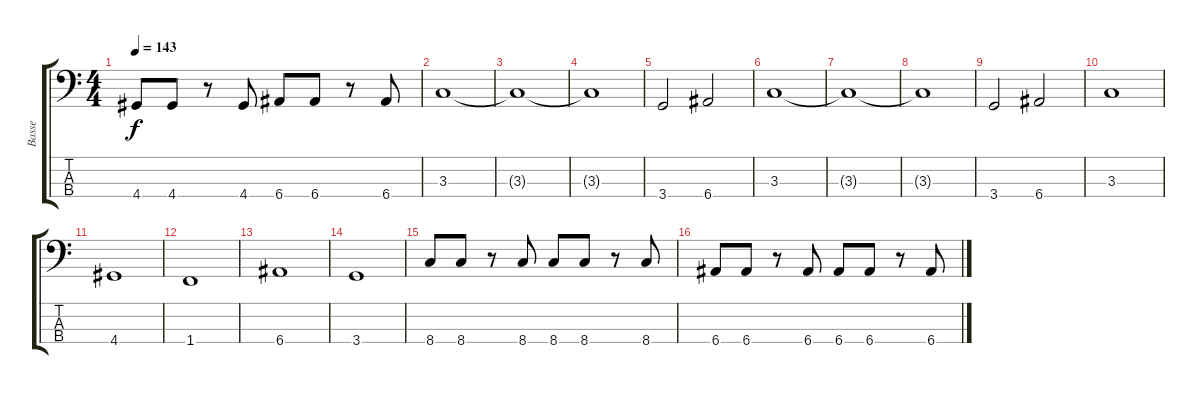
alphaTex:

\track ("Basse" "Basse") {instrument electricbassfinger}
\staff {score tabs}
\tuning (G2 D2 A1 E1) {hide}
\ts (4 4)
\tempo 143
\clef f4
\ks c
4.4.8{dy f} 4.4.8 r.8 4.4.8 6.4.8 6.4.8 r.8 6.4.8 |
3.3.1 |
3.3{t}.1 |
3.3{t}.1 |
3.4.2 6.4.2 |
3.3.1 |
3.3{t}.1 |
3.3{t}.1 |
3.4.2 6.4.2 |
3.3.1 |
4.4.1 |
1.4.1 |
6.4.1 |
3.4.1 |
8.4.8 8.4.8 r.8 8.4.8 8.4.8 8.4.8 r.8 8.4.8 |
6.4.8 6.4.8 r.8 6.4.8 6.4.8 6.4.8 r.8 6.4.8
